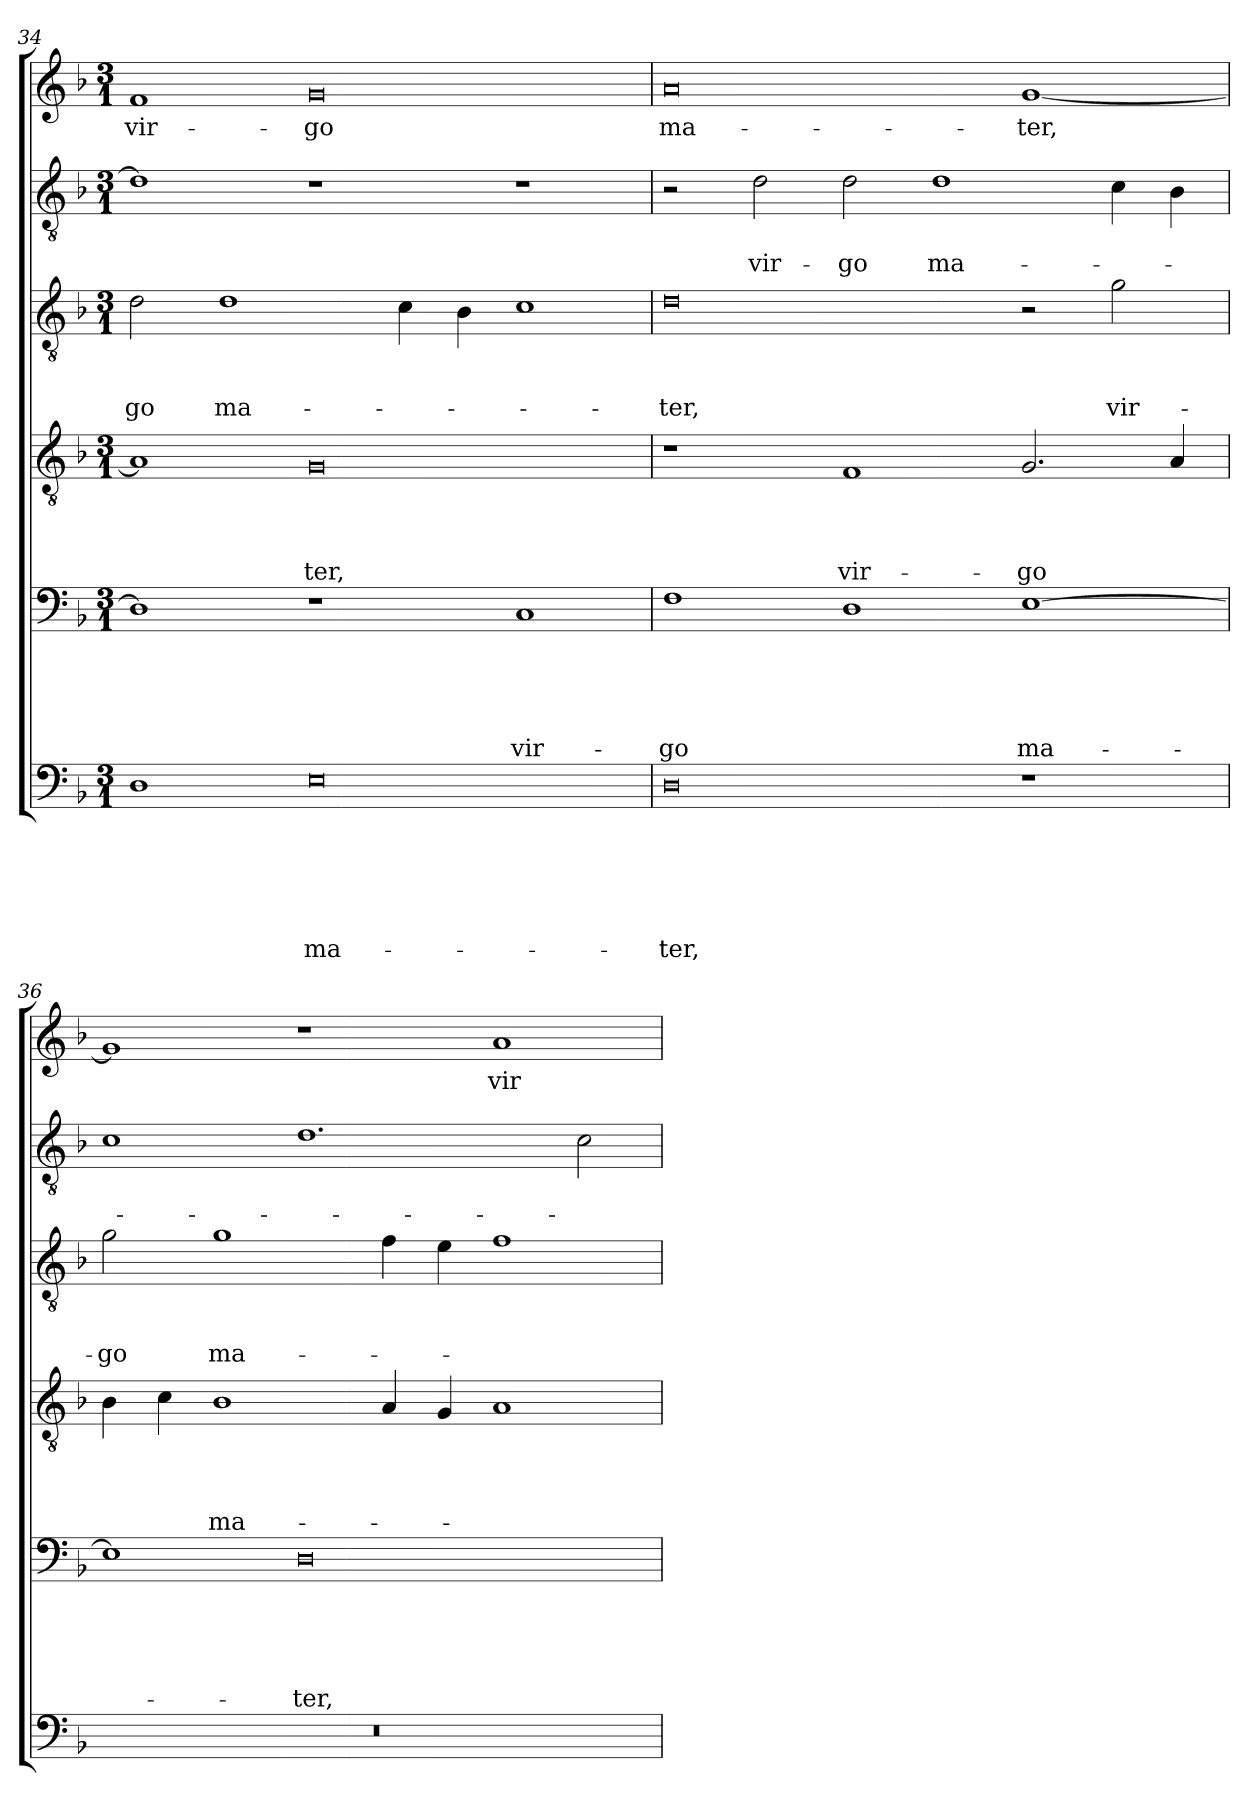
**kern	**text	**text	**text	**text	**text	**text	**kern	**text	**text	**text	**text	**text	**kern	**text	**text	**text	**text	**kern	**text	**text	**text	**kern	**text	**text	**kern	**text
*part6	*part6	*part6	*part6	*part6	*part6	*part6	*part5	*part5	*part5	*part5	*part5	*part5	*part4	*part4	*part4	*part4	*part4	*part3	*part3	*part3	*part3	*part2	*part2	*part2	*part1	*part1
*staff6	*staff6	*staff6	*staff6	*staff6	*staff6	*staff6	*staff5	*staff5	*staff5	*staff5	*staff5	*staff5	*staff4	*staff4	*staff4	*staff4	*staff4	*staff3	*staff3	*staff3	*staff3	*staff2	*staff2	*staff2	*staff1	*staff1
*clefF4	*	*	*	*	*	*	*clefF4	*	*	*	*	*	*clefGv2	*	*	*	*	*clefGv2	*	*	*	*clefGv2	*	*	*clefG2	*
*k[b-]	*	*	*	*	*	*	*k[b-]	*	*	*	*	*	*k[b-]	*	*	*	*	*k[b-]	*	*	*	*k[b-]	*	*	*k[b-]	*
*F:	*	*	*	*	*	*	*F:	*	*	*	*	*	*F:	*	*	*	*	*F:	*	*	*	*F:	*	*	*F:	*
*M3/1	*	*	*	*	*	*	*M3/1	*	*	*	*	*	*M3/1	*	*	*	*	*M3/1	*	*	*	*M3/1	*	*	*M3/1	*
=34	=34	=34	=34	=34	=34	=34	=34	=34	=34	=34	=34	=34	=34	=34	=34	=34	=34	=34	=34	=34	=34	=34	=34	=34	=34	=34
!	!	!	!	!	!	!	!	!	!	!	!	!	!	!	!	!	!	!	!	!	!LO:LY:b	!	!	!	!	!LO:LY:b
1D	.	.	.	.	.	.	1D]	.	.	.	.	.	1A]	.	.	.	.	2d\	.	.	-go	1d]	.	.	1f	vir-
!	!	!	!	!	!	!	!	!	!	!	!	!	!	!	!	!	!	!	!	!	!LO:LY:b	!	!	!	!	!
.	.	.	.	.	.	.	.	.	.	.	.	.	.	.	.	.	.	1d	.	.	ma-	.	.	.	.	.
!	!	!	!	!	!	!LO:LY:b	!	!	!	!	!	!	!	!	!	!	!LO:LY:b	!	!	!	!	!	!	!	!	!LO:LY:b
0E	.	.	.	.	.	ma-	1r	.	.	.	.	.	0G	.	.	.	-ter,	.	.	.	.	1r	.	.	0g	-go
.	.	.	.	.	.	.	.	.	.	.	.	.	.	.	.	.	.	4c\	.	.	.	.	.	.	.	.
.	.	.	.	.	.	.	.	.	.	.	.	.	.	.	.	.	.	4B-\	.	.	.	.	.	.	.	.
!	!	!	!	!	!	!	!	!	!	!	!	!LO:LY:b	!	!	!	!	!	!	!	!	!	!	!	!	!	!
.	.	.	.	.	.	.	1C	.	.	.	.	vir-	.	.	.	.	.	1c	.	.	.	1r	.	.	.	.
=35	=35	=35	=35	=35	=35	=35	=35	=35	=35	=35	=35	=35	=35	=35	=35	=35	=35	=35	=35	=35	=35	=35	=35	=35	=35	=35
!	!	!	!	!	!	!LO:LY:b	!	!	!	!	!	!LO:LY:b	!	!	!	!	!	!	!	!	!LO:LY:b	!	!	!	!	!LO:LY:b
0D	.	.	.	.	.	-ter,	1F	.	.	.	.	-go	1r	.	.	.	.	0d	.	.	-ter,	2r	.	.	0a	ma-
!	!	!	!	!	!	!	!	!	!	!	!	!	!	!	!	!	!	!	!	!	!	!	!	!LO:LY:b	!	!
.	.	.	.	.	.	.	.	.	.	.	.	.	.	.	.	.	.	.	.	.	.	2d\	.	vir-	.	.
!	!	!	!	!	!	!	!	!	!	!	!	!	!	!	!	!	!LO:LY:b	!	!	!	!	!	!	!LO:LY:b	!	!
.	.	.	.	.	.	.	1D	.	.	.	.	.	1F	.	.	.	vir-	.	.	.	.	2d\	.	-go	.	.
!	!	!	!	!	!	!	!	!	!	!	!	!	!	!	!	!	!	!	!	!	!	!	!	!LO:LY:b	!	!
.	.	.	.	.	.	.	.	.	.	.	.	.	.	.	.	.	.	.	.	.	.	1d	.	ma-	.	.
!	!	!	!	!	!	!	!	!	!	!	!	!LO:LY:b	!	!	!	!	!LO:LY:b	!	!	!	!	!	!	!	!	!LO:LY:b
1r	.	.	.	.	.	.	[1E	.	.	.	.	ma-	2.G/	.	.	.	-go	2r	.	.	.	.	.	.	[1g	-ter,
!	!	!	!	!	!	!	!	!	!	!	!	!	!	!	!	!	!	!	!	!	!LO:LY:b	!	!	!	!	!
.	.	.	.	.	.	.	.	.	.	.	.	.	.	.	.	.	.	2g\	.	.	vir-	4c\	.	.	.	.
.	.	.	.	.	.	.	.	.	.	.	.	.	4A/	.	.	.	.	.	.	.	.	4B-\	.	.	.	.
=36	=36	=36	=36	=36	=36	=36	=36	=36	=36	=36	=36	=36	=36	=36	=36	=36	=36	=36	=36	=36	=36	=36	=36	=36	=36	=36
!	!	!	!	!	!	!	!	!	!	!	!	!	!	!	!	!	!	!	!	!	!LO:LY:b	!	!	!	!	!
0.r	.	.	.	.	.	.	1E]	.	.	.	.	.	4B-\	.	.	.	.	2g\	.	.	-go	1c	.	.	1g]	.
.	.	.	.	.	.	.	.	.	.	.	.	.	4c\	.	.	.	.	.	.	.	.	.	.	.	.	.
!	!	!	!	!	!	!	!	!	!	!	!	!	!	!	!	!	!LO:LY:b	!	!	!	!LO:LY:b	!	!	!	!	!
.	.	.	.	.	.	.	.	.	.	.	.	.	1B-	.	.	.	ma-	1g	.	.	ma-	.	.	.	.	.
!	!	!	!	!	!	!	!	!	!	!	!	!LO:LY:b	!	!	!	!	!	!	!	!	!	!	!	!	!	!
.	.	.	.	.	.	.	0D	.	.	.	.	-ter,	.	.	.	.	.	.	.	.	.	1.d	.	.	1r	.
.	.	.	.	.	.	.	.	.	.	.	.	.	4A/	.	.	.	.	4f\	.	.	.	.	.	.	.	.
.	.	.	.	.	.	.	.	.	.	.	.	.	4G/	.	.	.	.	4e\	.	.	.	.	.	.	.	.
!	!	!	!	!	!	!	!	!	!	!	!	!	!	!	!	!	!	!	!	!	!	!	!	!	!	!LO:LY:b
.	.	.	.	.	.	.	.	.	.	.	.	.	1A	.	.	.	.	1f	.	.	.	.	.	.	1a	vir-
.	.	.	.	.	.	.	.	.	.	.	.	.	.	.	.	.	.	.	.	.	.	2c\	.	.	.	.
=	=	=	=	=	=	=	=	=	=	=	=	=	=	=	=	=	=	=	=	=	=	=	=	=	=	=
*-	*-	*-	*-	*-	*-	*-	*-	*-	*-	*-	*-	*-	*-	*-	*-	*-	*-	*-	*-	*-	*-	*-	*-	*-	*-	*-
